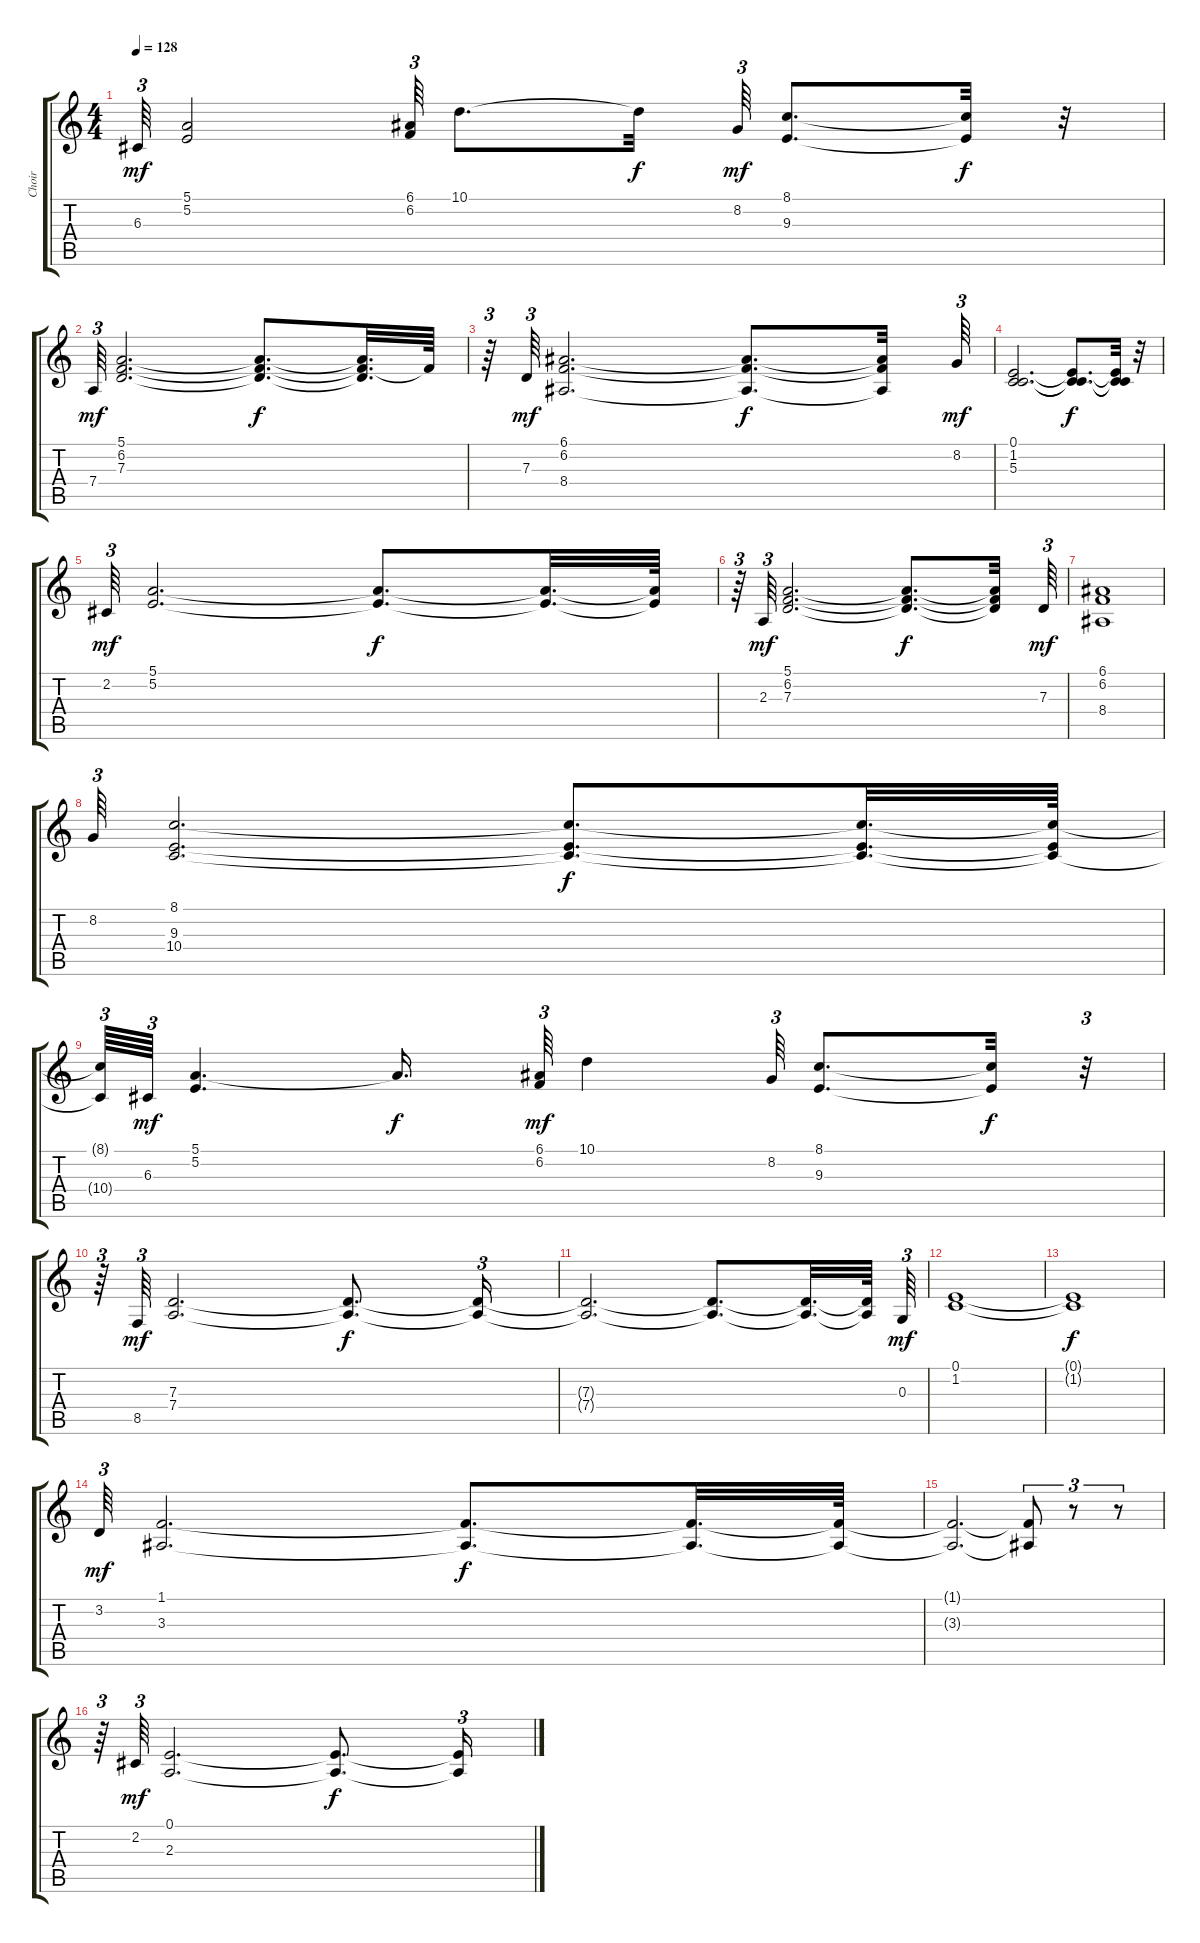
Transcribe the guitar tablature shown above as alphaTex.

\track ("Choir" "Choir") {instrument choiraahs}
\staff {score tabs}
\tuning (E4 B3 G3 D3 A2 E2) {hide}
\ts (4 4)
\tempo 128
\clef g2
\ks c
6.3.64{tu (3 2) dy mf} (5.1 5.2).2 (6.1 6.2).64{tu (3 2)} 10.1.8{d} 10.1{t}.32{dy f} 8.2.64{tu (3 2) dy mf} (8.1 9.3).8{d} (8.1{t} 9.3{t}).32{dy f} r.32 |
7.4.64{tu (3 2) dy mf} (5.1 6.2 7.3).2{d} (5.1{t} 6.2{t} 7.3{t}).8{d dy f} (5.1{t} 6.2{t} 7.3{t}).32{d} 6.2{t}.64 |
r.64{tu (3 2)} 7.3.64{tu (3 2) dy mf} (6.1 6.2 8.4).2{d} (6.1{t} 6.2{t} 8.4{t}).8{d dy f} (6.1{t} 6.2{t} 8.4{t}).32 8.2.64{tu (3 2) dy mf} |
(0.1 1.2 5.3).2{d} (0.1{t} 1.2{t} 5.3{t}).8{d dy f} (0.1{t} 1.2{t} 5.3{t}).32 r.32 |
2.2.64{tu (3 2) dy mf} (5.1 5.2).2{d} (5.1{t} 5.2{t}).8{d dy f} (5.1{t} 5.2{t}).32{d} (5.1{t} 5.2{t}).64 |
r.64{tu (3 2)} 2.3.64{tu (3 2) dy mf} (5.1 6.2 7.3).2{d} (5.1{t} 6.2{t} 7.3{t}).8{d dy f} (5.1{t} 6.2{t} 7.3{t}).32 7.3.64{tu (3 2) dy mf} |
(6.1 6.2 8.4).1 |
8.2.64{tu (3 2)} (8.1 9.3 10.4).2{d} (8.1{t} 9.3{t} 10.4{t}).8{d dy f} (8.1{t} 9.3{t} 10.4{t}).32{d} (8.1{t} 9.3{t} 10.4{t}).64 |
(8.1{t} 10.4{t}).64{tu (3 2)} 6.3.64{tu (3 2) dy mf} (5.1 5.2).4{d} 5.1{t}.16{d dy f} (6.1 6.2).64{tu (3 2) dy mf} 10.1.4 8.2.64{tu (3 2)} (8.1 9.3).8{d} (8.1{t} 9.3{t}).32{dy f} r.32{tu (3 2)} |
r.64{tu (3 2)} 8.5.64{tu (3 2) dy mf} (7.3 7.4).2{d} (7.3{t} 7.4{t}).8{d dy f} (7.3{t} 7.4{t}).16{tu (3 2)} |
(7.3{t} 7.4{t}).2{d} (7.3{t} 7.4{t}).8{d} (7.3{t} 7.4{t}).32{d} (7.3{t} 7.4{t}).64 0.3.64{tu (3 2) dy mf} |
(0.1 1.2).1 |
(0.1{t} 1.2{t}).1{dy f} |
3.2.64{tu (3 2) dy mf} (1.1 3.3).2{d} (1.1{t} 3.3{t}).8{d dy f} (1.1{t} 3.3{t}).32{d} (1.1{t} 3.3{t}).64 |
(1.1{t} 3.3{t}).2{d} (1.1{t} 3.3{t}).8{tu (3 2)} r.8{tu (3 2)} r.8{tu (3 2)} |
r.64{tu (3 2)} 2.2.64{tu (3 2) dy mf} (0.1 2.3).2{d} (0.1{t} 2.3{t}).8{d dy f} (0.1{t} 2.3{t}).16{tu (3 2)}
